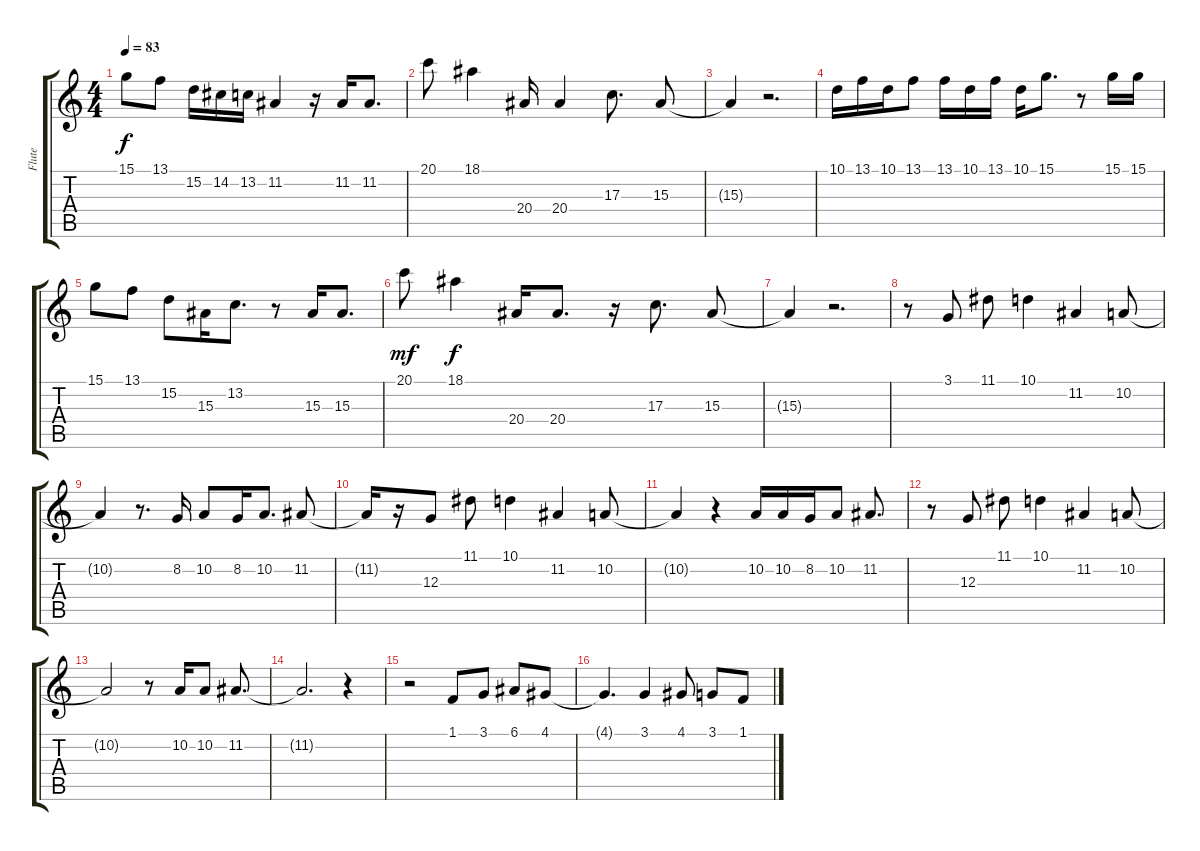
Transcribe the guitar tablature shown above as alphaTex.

\track ("Flute" "Flute") {instrument flute}
\staff {score tabs}
\tuning (E4 B3 G3 D3 A2 E2) {hide}
\ts (4 4)
\tempo 83
\clef g2
\ks c
15.1.8{dy f} 13.1.8 15.2.16 14.2.16 13.2.16 11.2.4 r.16 11.2.16 11.2.8{d} |
20.1.8 18.1.4 20.4.16 20.4.4 17.3.8{d} 15.3.8 |
15.3{t}.4 r.2{d} |
10.1.16 13.1.16 10.1.16 13.1.8 13.1.16 10.1.16 13.1.16 10.1.16 15.1.8{d} r.8 15.1.16 15.1.16 |
15.1.8 13.1.8 15.2.8 15.3.16 13.2.8{d} r.8 15.3.16 15.3.8{d} |
20.1.8{dy mf} 18.1.4{dy f} 20.4.16 20.4.8{d} r.16 17.3.8{d} 15.3.8 |
15.3{t}.4 r.2{d} |
r.8 3.1.8 11.1.8 10.1.4 11.2.4 10.2.8 |
10.2{t}.4 r.8{d} 8.2.16 10.2.8 8.2.16 10.2.8{d} 11.2.8 |
11.2{t}.16 r.16 12.3.8 11.1.8 10.1.4 11.2.4 10.2.8 |
10.2{t}.4 r.4 10.2.16 10.2.16 8.2.16 10.2.8 11.2.8{d} |
r.8 12.3.8 11.1.8 10.1.4 11.2.4 10.2.8 |
10.2{t}.2 r.8 10.2.16 10.2.8 11.2.8{d} |
11.2{t}.2{d} r.4 |
r.2 1.1.8 3.1.8 6.1.8 4.1.8 |
4.1{t}.4{d} 3.1.4 4.1.8 3.1.8 1.1.8
